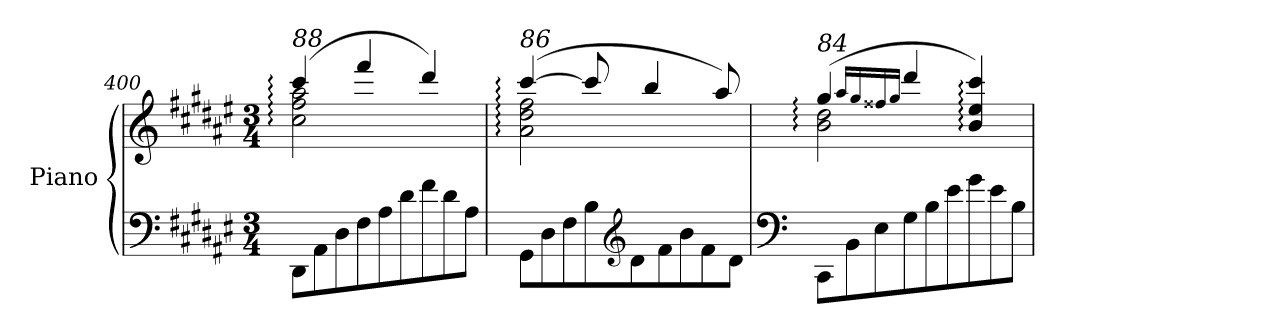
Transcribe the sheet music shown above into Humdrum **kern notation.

**kern	**kern
*part1	*part1
*staff2	*staff1
*I"Piano	*
*I'Pno	*
*clefF4	*clefG2
*k[f#c#g#d#a#e#]	*k[f#c#g#d#a#e#]
*M3/4	*M3/4
*Xtuplet	*
=400	=400
*	*^
*	*	*^
!	!LO:TX:a:i:t=88	!	!
12DD#\L	(4ccc#/	2cc#\ 2ff#\ 2aa#\	4cc#yy: 4ff#yy: 4aa#yy: 4ccc#yy:
12AA#\	.	.	.
12D#\	.	.	.
12F#\	4fff#/	.	2ryy
12A#\	.	.	.
12d#\	.	.	.
12f#\	4ddd#/)	4ryy	.
12d#\	.	.	.
12A#\J	.	.	.
=401	=401	=401	=401
!	!LO:TX:a:i:t=86	!	!
12GG#\L	([4ccc#/	2a#\ 2dd#\ 2ff#\	4a#yy: 4dd#yy: 4ff#yy: 4ccc#yy:
12D#\	.	.	.
12F#\	.	.	.
12B\	8ccc#/]	.	2ryy
*clefG2	*	*	*
12d#\	.	.	.
.	4bb/	.	.
12f#\	.	.	.
12b\	.	4ryy	.
12f#\	.	.	.
.	8aa#/)	.	.
12d#\J	.	.	.
=402	=402	=402	=402
*clefF4	*	*	*
!	!LO:TX:a:i:t=84	!	!
12CC#\L	(4gg#/	2b\ 2dd#\	4byy: 4dd#yy: 4gg#yy:
12BB\	.	.	.
12E#\	.	.	.
.	16qaa#/LL	.	.
.	16qgg#/	.	.
.	16qff##X/	.	.
.	16qgg#/JJ	.	.
12G#\	4ddd#/	.	2ryy
12B\	.	.	.
12e#\	.	.	.
12g#\	4b/: 4ee#/: 4ccc#/:)	4ryy	.
12e#\	.	.	.
12B\J	.	.	.
*	*v	*v	*v
=	=
*-	*-
